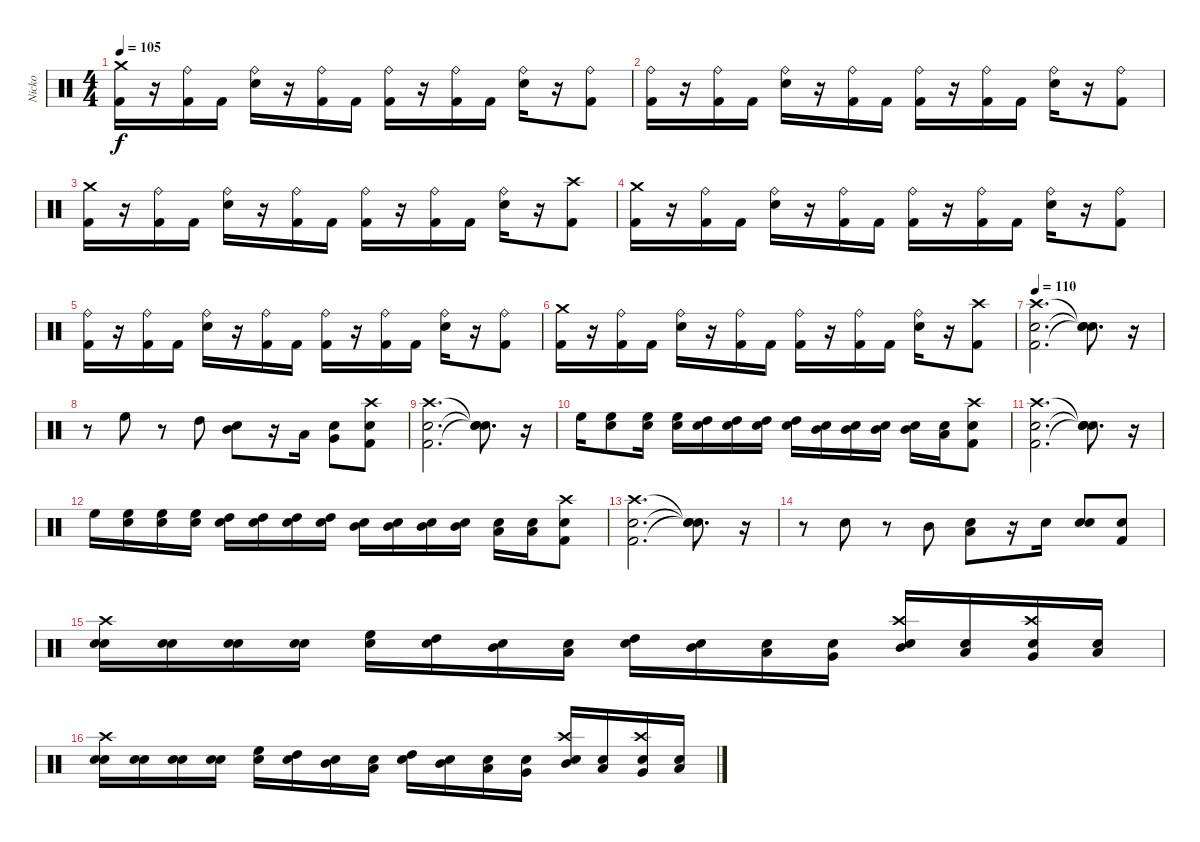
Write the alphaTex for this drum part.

\track ("Nicko" "Nicko") {instrument percussion}
\staff {score}
\articulation defaults
\ts (4 4)
\tempo 105
\clef neutral
\ks c
("Crash medium (hit)" "Kick (hit) 2").16{dy f} r.16 ("Ride (bell)" "Kick (hit) 2").16 "Kick (hit) 2".16 ("Ride (bell)" "Snare (hit) 2").16 r.16 ("Ride (bell)" "Kick (hit) 2").16 "Kick (hit) 2".16 ("Ride (bell)" "Kick (hit) 2").16 r.16 ("Ride (bell)" "Kick (hit) 2").16 "Kick (hit) 2".16 ("Ride (bell)" "Snare (hit) 2").16 r.16 ("Ride (bell)" "Kick (hit) 2").8 |
("Ride (bell)" "Kick (hit) 2").16 r.16 ("Ride (bell)" "Kick (hit) 2").16 "Kick (hit) 2".16 ("Ride (bell)" "Snare (hit) 2").16 r.16 ("Ride (bell)" "Kick (hit) 2").16 "Kick (hit) 2".16 ("Ride (bell)" "Kick (hit) 2").16 r.16 ("Ride (bell)" "Kick (hit) 2").16 "Kick (hit) 2".16 ("Ride (bell)" "Snare (hit) 2").16 r.16 ("Ride (bell)" "Kick (hit) 2").8 |
("Crash medium (hit)" "Kick (hit) 2").16 r.16 ("Ride (bell)" "Kick (hit) 2").16 "Kick (hit) 2".16 ("Ride (bell)" "Snare (hit) 2").16 r.16 ("Ride (bell)" "Kick (hit) 2").16 "Kick (hit) 2".16 ("Ride (bell)" "Kick (hit) 2").16 r.16 ("Ride (bell)" "Kick (hit) 2").16 "Kick (hit) 2".16 ("Ride (bell)" "Snare (hit) 2").16 r.16 ("Crash high (hit)" "Kick (hit) 2").8 |
("Crash medium (hit)" "Kick (hit) 2").16 r.16 ("Ride (bell)" "Kick (hit) 2").16 "Kick (hit) 2".16 ("Ride (bell)" "Snare (hit) 2").16 r.16 ("Ride (bell)" "Kick (hit) 2").16 "Kick (hit) 2".16 ("Ride (bell)" "Kick (hit) 2").16 r.16 ("Ride (bell)" "Kick (hit) 2").16 "Kick (hit) 2".16 ("Ride (bell)" "Snare (hit) 2").16 r.16 ("Ride (bell)" "Kick (hit) 2").8 |
("Ride (bell)" "Kick (hit) 2").16 r.16 ("Ride (bell)" "Kick (hit) 2").16 "Kick (hit) 2".16 ("Ride (bell)" "Snare (hit) 2").16 r.16 ("Ride (bell)" "Kick (hit) 2").16 "Kick (hit) 2".16 ("Ride (bell)" "Kick (hit) 2").16 r.16 ("Ride (bell)" "Kick (hit) 2").16 "Kick (hit) 2".16 ("Ride (bell)" "Snare (hit) 2").16 r.16 ("Ride (bell)" "Kick (hit) 2").8 |
("Crash medium (hit)" "Kick (hit) 2").16 r.16 ("Ride (bell)" "Kick (hit) 2").16 "Kick (hit) 2".16 ("Ride (bell)" "Snare (hit) 2").16 r.16 ("Ride (bell)" "Kick (hit) 2").16 "Kick (hit) 2".16 ("Ride (bell)" "Kick (hit) 2").16 r.16 ("Ride (bell)" "Kick (hit) 2").16 "Kick (hit) 2".16 ("Ride (bell)" "Snare (hit) 2").16 r.16 ("Crash high (hit)" "Kick (hit) 2").8 |
\tempo 105
\tempo 110
("Snare (hit)" "Kick (hit) 2" "Crash high (hit)").2{d} ("Snare (hit)"{t} "Snare (hit)"{t} "Snare (hit)"{t}).8{d} r.16 |
r.8 "High Floor Tom (hit)".8 r.8 "High Tom (hit)".8 ("Snare (hit)" "Mid Tom (hit)").8 r.16 "Low Tom (hit)".16 ("Snare (hit)" "Very Low Tom (hit)").8 ("Snare (hit)" "Kick (hit) 2" "Crash high (hit)").8 |
("Snare (hit)" "Kick (hit) 2" "Crash high (hit)").2{d} ("Snare (hit)"{t} "Snare (hit)"{t} "Snare (hit)"{t}).8{d} r.16 |
"High Floor Tom (hit)".16 ("Snare (hit)" "High Floor Tom (hit)").8 ("Snare (hit)" "High Floor Tom (hit)").16 ("Snare (hit)" "High Floor Tom (hit)").16 ("Snare (hit)" "High Tom (hit)").16 ("Snare (hit)" "High Tom (hit)").16 ("Snare (hit)" "High Tom (hit)").16 ("Snare (hit)" "High Tom (hit)").16 ("Snare (hit)" "Mid Tom (hit)").16 ("Snare (hit)" "Mid Tom (hit)").16 ("Snare (hit)" "Mid Tom (hit)").16 ("Snare (hit)" "Mid Tom (hit)").16 ("Snare (hit)" "Low Tom (hit)").16 ("Snare (hit)" "Kick (hit) 2" "Crash high (hit)").8 |
("Snare (hit)" "Kick (hit) 2" "Crash high (hit)").2{d} ("Snare (hit)"{t} "Snare (hit)"{t} "Snare (hit)"{t}).8{d} r.16 |
"High Floor Tom (hit)".16 ("Snare (hit)" "High Floor Tom (hit)").16 ("Snare (hit)" "High Floor Tom (hit)").16 ("Snare (hit)" "High Floor Tom (hit)").16 ("Snare (hit)" "High Tom (hit)").16 ("Snare (hit)" "High Tom (hit)").16 ("Snare (hit)" "High Tom (hit)").16 ("Snare (hit)" "High Tom (hit)").16 ("Snare (hit)" "Mid Tom (hit)").16 ("Snare (hit)" "Mid Tom (hit)").16 ("Snare (hit)" "Mid Tom (hit)").16 ("Snare (hit)" "Mid Tom (hit)").16 ("Snare (hit)" "Low Tom (hit)").16 ("Snare (hit)" "Low Tom (hit)").16 ("Snare (hit)" "Kick (hit) 2" "Crash high (hit)").8 |
("Snare (hit)" "Kick (hit) 2" "Crash high (hit)").2{d} ("Snare (hit)"{t} "Snare (hit)"{t} "Snare (hit)"{t}).8{d} r.16 |
r.8 "Snare (hit) 2".8 r.8 "Mid Tom (hit)".8 ("Snare (hit)" "Low Tom (hit)").8 r.16 "Snare (hit) 2".16 ("Snare (hit)" "Snare (hit) 2").8 ("Snare (hit)" "Kick (hit) 2").8 |
("Snare (hit)" "Snare (hit) 2" "Crash high (hit)").16 ("Snare (hit)" "Snare (hit) 2").16 ("Snare (hit)" "Snare (hit) 2").16 ("Snare (hit)" "Snare (hit) 2").16 ("Snare (hit)" "High Floor Tom (hit)").16 ("Snare (hit)" "High Tom (hit)").16 ("Snare (hit)" "Mid Tom (hit)").16 ("Snare (hit)" "Low Tom (hit)").16 ("Snare (hit)" "High Tom (hit)").16 ("Snare (hit)" "Mid Tom (hit)").16 ("Snare (hit)" "Low Tom (hit)").16 ("Snare (hit)" "Very Low Tom (hit)").16 ("Snare (hit)" "Mid Tom (hit)" "Crash high (hit)").16 ("Snare (hit)" "Low Tom (hit)").16 ("Snare (hit)" "Very Low Tom (hit)" "Crash high (hit)").16 ("Snare (hit)" "Low Floor Tom (hit)").16 |
("Snare (hit)" "Snare (hit) 2" "Crash high (hit)").16 ("Snare (hit)" "Snare (hit) 2").16 ("Snare (hit)" "Snare (hit) 2").16 ("Snare (hit)" "Snare (hit) 2").16 ("Snare (hit)" "High Floor Tom (hit)").16 ("Snare (hit)" "High Tom (hit)").16 ("Snare (hit)" "Mid Tom (hit)").16 ("Snare (hit)" "Low Tom (hit)").16 ("Snare (hit)" "High Tom (hit)").16 ("Snare (hit)" "Mid Tom (hit)").16 ("Snare (hit)" "Low Tom (hit)").16 ("Snare (hit)" "Very Low Tom (hit)").16 ("Snare (hit)" "Mid Tom (hit)" "Crash high (hit)").16 ("Snare (hit)" "Low Tom (hit)").16 ("Snare (hit)" "Very Low Tom (hit)" "Crash high (hit)").16 ("Snare (hit)" "Low Floor Tom (hit)").16
